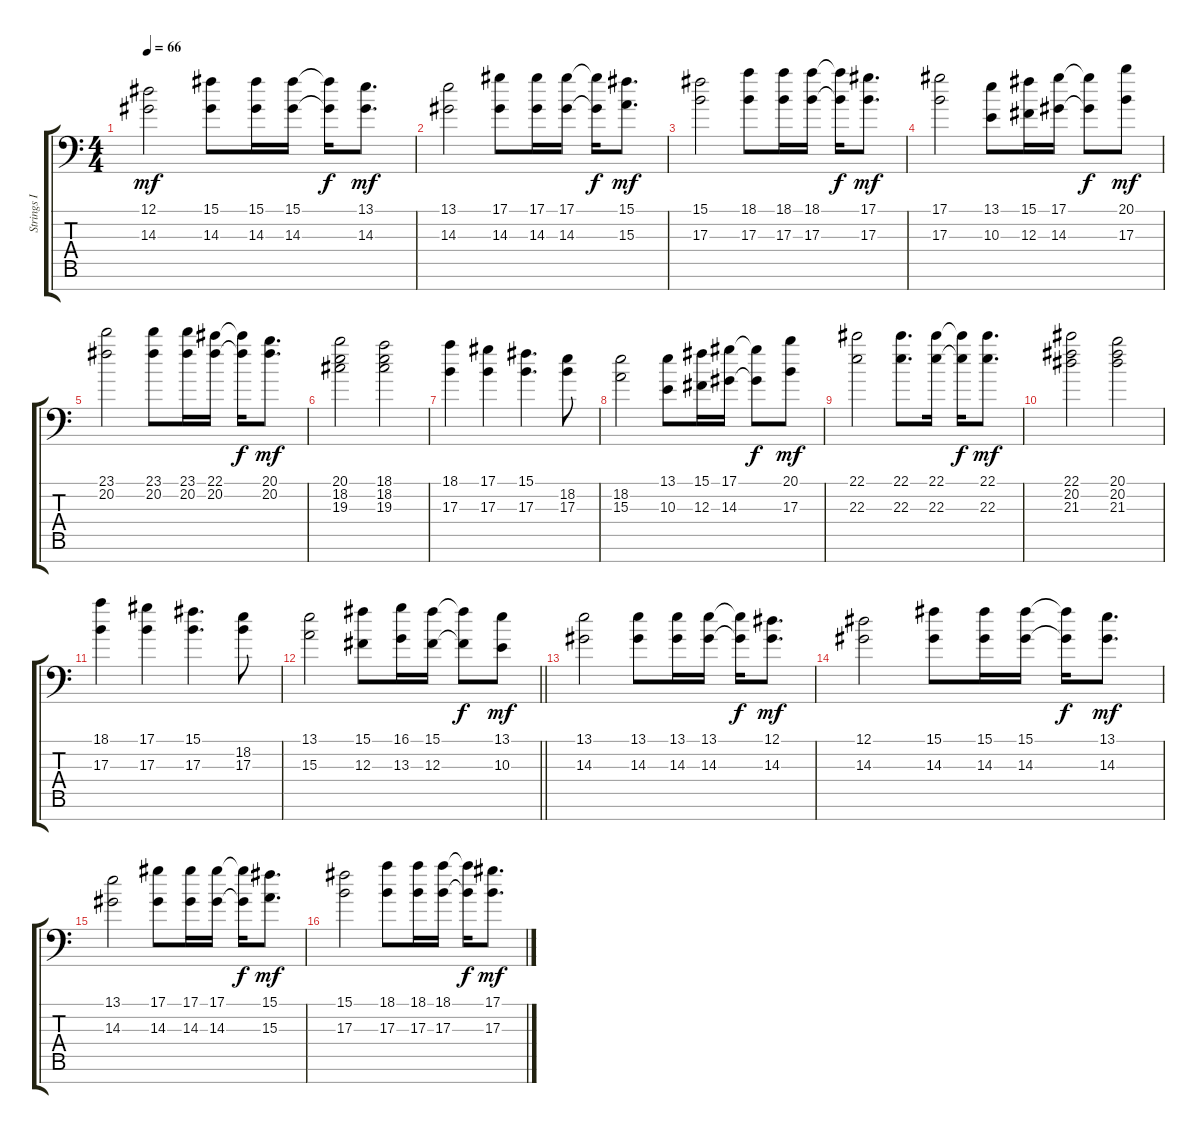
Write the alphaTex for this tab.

\track ("Strings I" "Strings I") {instrument stringensemble1}
\staff {score tabs}
\tuning (Eb4 Bb3 Gb3 Db3 Ab2 Eb2 Bb1) {hide}
\ts (4 4)
\tempo 66
\clef f4
\ks c
(12.1 14.3).2{dy mf} (15.1 14.3).8 (15.1 14.3).16 (15.1 14.3).16 (15.1{t} 14.3{t}).16{dy f} (13.1 14.3).8{d dy mf} |
(13.1 14.3).2 (17.1 14.3).8 (17.1 14.3).16 (17.1 14.3).16 (17.1{t} 14.3{t}).16{dy f} (15.1 15.3).8{d dy mf} |
(15.1 17.3).2 (18.1 17.3).8 (18.1 17.3).16 (18.1 17.3).16 (18.1{t} 17.3{t}).16{dy f} (17.1 17.3).8{d dy mf} |
(17.1 17.3).2 (13.1 10.3).8 (15.1 12.3).16 (17.1 14.3).16 (17.1{t} 14.3{t}).8{dy f} (20.1 17.3).8{dy mf} |
(23.1 20.2).2 (23.1 20.2).8 (23.1 20.2).16 (22.1 20.2).16 (22.1{t} 20.2{t}).16{dy f} (20.1 20.2).8{d dy mf} |
(20.1 18.2 19.3).2 (18.1 18.2 19.3).2 |
(18.1 17.3).4 (17.1 17.3).4 (15.1 17.3).4{d} (18.2 17.3).8 |
(18.2 15.3).2 (13.1 10.3).8 (15.1 12.3).16 (17.1 14.3).16 (17.1{t} 14.3{t}).8{dy f} (20.1 17.3).8{dy mf} |
(22.1 22.3).2 (22.1 22.3).8{d} (22.1 22.3).16 (22.1{t} 22.3{t}).16{dy f} (22.1 22.3).8{d dy mf} |
(22.1 20.2 21.3).2 (20.1 20.2 21.3).2 |
(18.1 17.3).4 (17.1 17.3).4 (15.1 17.3).4{d} (18.2 17.3).8 |
\barLineRight lightlight
(13.1 15.3).2 (15.1 12.3).8 (16.1 13.3).16 (15.1 12.3).16 (15.1{t} 12.3{t}).8{dy f} (13.1 10.3).8{dy mf} |
\section ("" "")
(13.1 14.3).2 (13.1 14.3).8 (13.1 14.3).16 (13.1 14.3).16 (13.1{t} 14.3{t}).16{dy f} (12.1 14.3).8{d dy mf} |
(12.1 14.3).2 (15.1 14.3).8 (15.1 14.3).16 (15.1 14.3).16 (15.1{t} 14.3{t}).16{dy f} (13.1 14.3).8{d dy mf} |
(13.1 14.3).2 (17.1 14.3).8 (17.1 14.3).16 (17.1 14.3).16 (17.1{t} 14.3{t}).16{dy f} (15.1 15.3).8{d dy mf} |
(15.1 17.3).2 (18.1 17.3).8 (18.1 17.3).16 (18.1 17.3).16 (18.1{t} 17.3{t}).16{dy f} (17.1 17.3).8{d dy mf}
